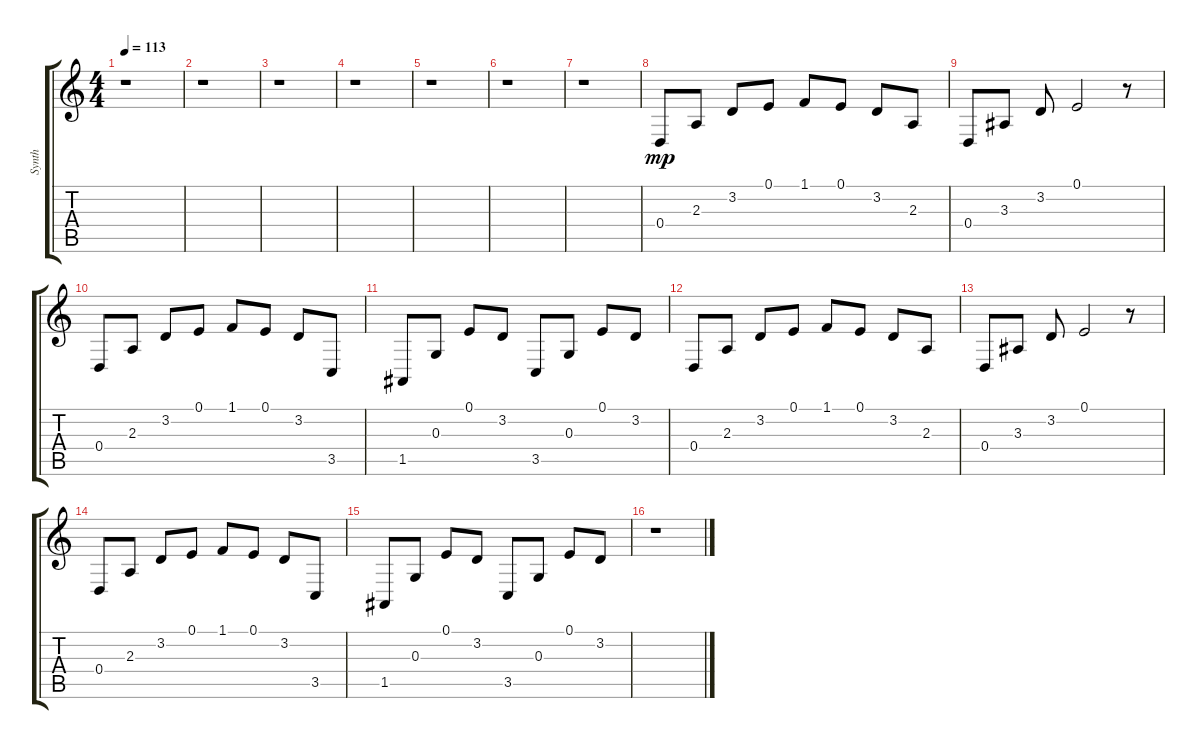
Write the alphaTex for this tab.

\track ("Synth" "Synth") {instrument pad3polysynth}
\staff {score tabs}
\tuning (E4 B3 G3 D3 A2 E2) {hide}
\ts (4 4)
\tempo 113
\clef g2
\ks c
r.1{dy mp} |
r.1 |
r.1 |
r.1 |
r.1 |
r.1 |
r.1 |
0.4.8 2.3.8 3.2.8 0.1.8 1.1.8 0.1.8 3.2.8 2.3.8 |
0.4.8 3.3.8 3.2.8 0.1.2 r.8 |
0.4.8 2.3.8 3.2.8 0.1.8 1.1.8 0.1.8 3.2.8 3.5.8 |
1.5.8 0.3.8 0.1.8 3.2.8 3.5.8 0.3.8 0.1.8 3.2.8 |
0.4.8 2.3.8 3.2.8 0.1.8 1.1.8 0.1.8 3.2.8 2.3.8 |
0.4.8 3.3.8 3.2.8 0.1.2 r.8 |
0.4.8 2.3.8 3.2.8 0.1.8 1.1.8 0.1.8 3.2.8 3.5.8 |
1.5.8 0.3.8 0.1.8 3.2.8 3.5.8 0.3.8 0.1.8 3.2.8 |
r.1
